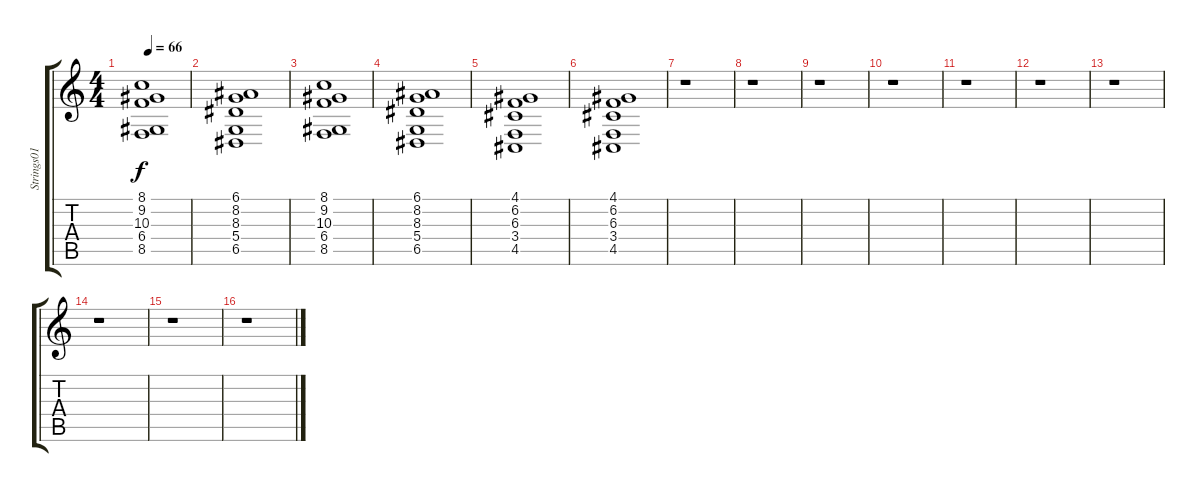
\track ("Strings01" "Strings01") {instrument stringensemble1}
\staff {score tabs}
\tuning (E4 B3 G3 D3 A2 E2) {hide}
\ts (4 4)
\tempo 66
\clef g2
\ks c
(8.1 9.2 10.3 6.4 8.5).1{dy f} |
(6.1 8.2 8.3 5.4 6.5).1 |
(8.1 9.2 10.3 6.4 8.5).1 |
(6.1 8.2 8.3 5.4 6.5).1 |
(4.1 6.2 6.3 3.4 4.5).1 |
(4.1 6.2 6.3 3.4 4.5).1 |
r.1 |
r.1 |
r.1 |
r.1 |
r.1 |
r.1 |
r.1 |
r.1 |
r.1 |
r.1
